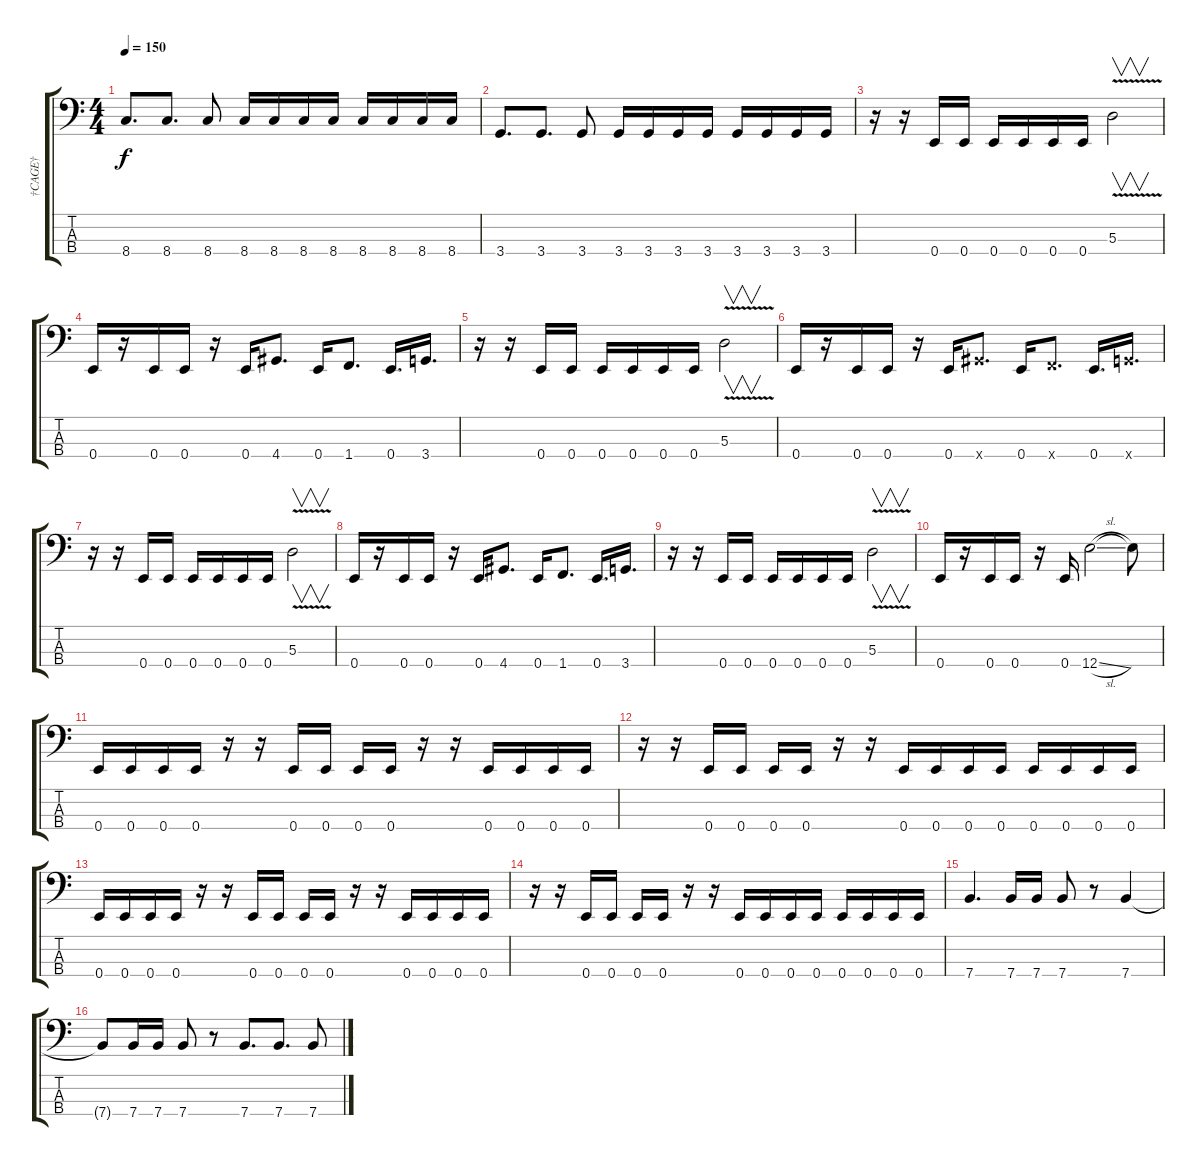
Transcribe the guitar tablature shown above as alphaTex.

\track ("†CAGE†" "†CAGE†") {instrument electricbasspick}
\staff {score tabs}
\tuning (G2 D2 A1 E1) {hide}
\ts (4 4)
\tempo 150
\clef f4
\ks c
8.4.8{d dy f} 8.4.8{d} 8.4.8 8.4.16 8.4.16 8.4.16 8.4.16 8.4.16 8.4.16 8.4.16 8.4.16 |
3.4.8{d} 3.4.8{d} 3.4.8 3.4.16 3.4.16 3.4.16 3.4.16 3.4.16 3.4.16 3.4.16 3.4.16 |
r.16 r.16 0.4.16 0.4.16 0.4.16 0.4.16 0.4.16 0.4.16 5.3{v}.2{v} |
0.4.16 r.16 0.4.16 0.4.16 r.16 0.4.16 4.4.8{d} 0.4.16 1.4.8{d} 0.4.16{d} 3.4.16{d} |
r.16 r.16 0.4.16 0.4.16 0.4.16 0.4.16 0.4.16 0.4.16 5.3{v}.2{v} |
0.4.16 r.16 0.4.16 0.4.16 r.16 0.4.16 4.4{x}.8{d} 0.4.16 1.4{x}.8{d} 0.4.16{d} 3.4{x}.16{d} |
r.16 r.16 0.4.16 0.4.16 0.4.16 0.4.16 0.4.16 0.4.16 5.3{v}.2{v} |
0.4.16 r.16 0.4.16 0.4.16 r.16 0.4.16 4.4.8{d} 0.4.16 1.4.8{d} 0.4.16{d} 3.4.16{d} |
r.16 r.16 0.4.16 0.4.16 0.4.16 0.4.16 0.4.16 0.4.16 5.3{v}.2{v} |
0.4.16 r.16 0.4.16 0.4.16 r.16 0.4.16 12.4{sl}.2 12.4{t}.8 |
0.4.16 0.4.16 0.4.16 0.4.16 r.16 r.16 0.4.16 0.4.16 0.4.16 0.4.16 r.16 r.16 0.4.16 0.4.16 0.4.16 0.4.16 |
r.16 r.16 0.4.16 0.4.16 0.4.16 0.4.16 r.16 r.16 0.4.16 0.4.16 0.4.16 0.4.16 0.4.16 0.4.16 0.4.16 0.4.16 |
0.4.16 0.4.16 0.4.16 0.4.16 r.16 r.16 0.4.16 0.4.16 0.4.16 0.4.16 r.16 r.16 0.4.16 0.4.16 0.4.16 0.4.16 |
r.16 r.16 0.4.16 0.4.16 0.4.16 0.4.16 r.16 r.16 0.4.16 0.4.16 0.4.16 0.4.16 0.4.16 0.4.16 0.4.16 0.4.16 |
7.4.4{d} 7.4.16 7.4.16 7.4.8 r.8 7.4.4 |
7.4{t}.8 7.4.16 7.4.16 7.4.8 r.8 7.4.8{d} 7.4.8{d} 7.4.8
